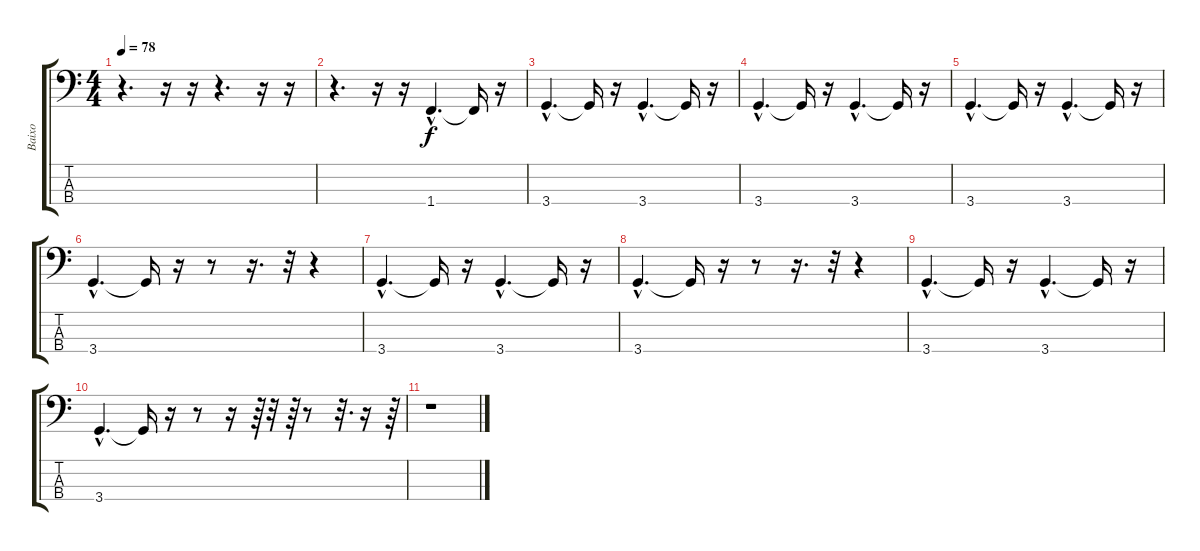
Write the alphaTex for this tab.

\track ("Baixo" "Baixo") {instrument slapbass2}
\staff {score tabs}
\tuning (G2 D2 A1 E1) {hide}
\ts (4 4)
\tempo 78
\clef f4
\ks c
r.4{d dy f} r.16 r.16 r.4{d} r.16 r.16 |
r.4{d} r.16 r.16 1.4{hac}.4{d} 1.4{t}.16 r.16 |
3.4{hac}.4{d} 3.4{t}.16 r.16 3.4{hac}.4{d} 3.4{t}.16 r.16 |
3.4{hac}.4{d} 3.4{t}.16 r.16 3.4{hac}.4{d} 3.4{t}.16 r.16 |
3.4{hac}.4{d} 3.4{t}.16 r.16 3.4{hac}.4{d} 3.4{t}.16 r.16 |
3.4{hac}.4{d} 3.4{t}.16 r.16 r.8 r.16{d} r.32 r.4 |
3.4{hac}.4{d} 3.4{t}.16 r.16 3.4{hac}.4{d} 3.4{t}.16 r.16 |
3.4{hac}.4{d} 3.4{t}.16 r.16 r.8 r.16{d} r.32 r.4 |
3.4{hac}.4{d} 3.4{t}.16 r.16 3.4{hac}.4{d} 3.4{t}.16 r.16 |
3.4{hac}.4{d} 3.4{t}.16 r.16 r.8 r.16 r.64 r.32 r.64 r.8 r.32{d} r.16 r.64 |
r.1
